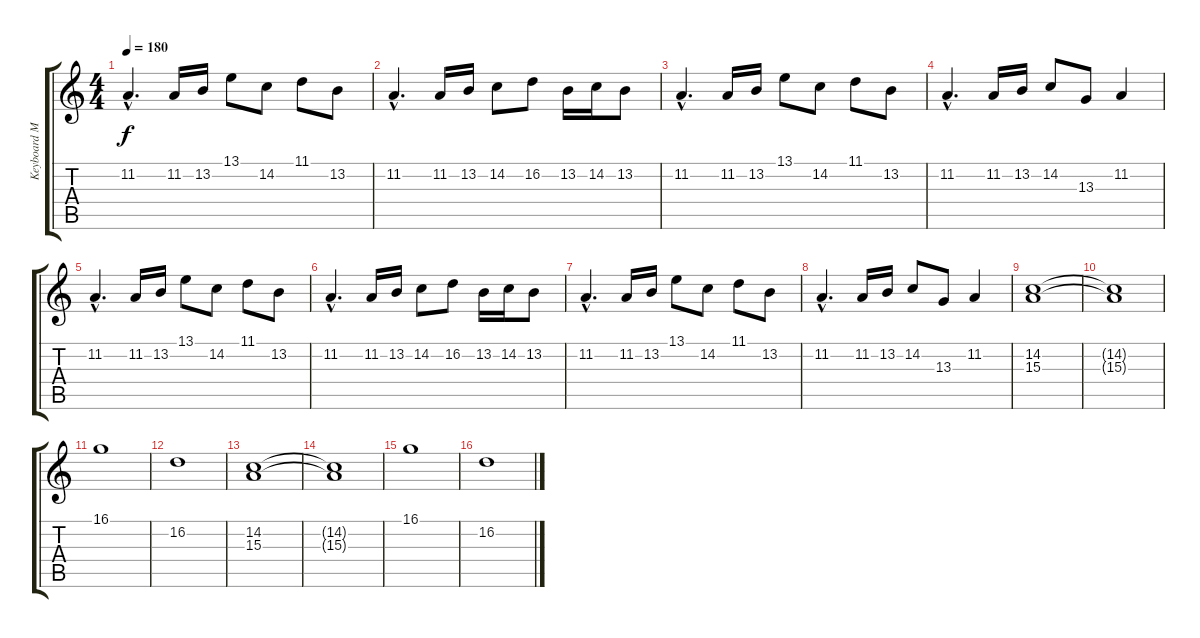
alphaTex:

\track ("Keyboard Melodies" "Keyboard M") {instrument stringensemble1}
\staff {score tabs}
\tuning (Eb4 Bb3 Gb3 Db3 Ab2 Eb2) {hide}
\ts (4 4)
\tempo 180
\clef g2
\ks c
11.2{hac}.4{d dy f instrument orchestralharp} 11.2.16 13.2.16 13.1.8 14.2.8 11.1.8 13.2.8 |
11.2{hac}.4{d} 11.2.16 13.2.16 14.2.8 16.2.8 13.2.16 14.2.16 13.2.8 |
11.2{hac}.4{d} 11.2.16 13.2.16 13.1.8 14.2.8 11.1.8 13.2.8 |
11.2{hac}.4{d} 11.2.16 13.2.16 14.2.8 13.3.8 11.2.4 |
11.2{hac}.4{d} 11.2.16 13.2.16 13.1.8 14.2.8 11.1.8 13.2.8 |
11.2{hac}.4{d} 11.2.16 13.2.16 14.2.8 16.2.8 13.2.16 14.2.16 13.2.8 |
11.2{hac}.4{d} 11.2.16 13.2.16 13.1.8 14.2.8 11.1.8 13.2.8 |
11.2{hac}.4{d} 11.2.16 13.2.16 14.2.8 13.3.8 11.2.4 |
(14.2 15.3).1{instrument frenchhorn} |
(14.2{t} 15.3{t}).1 |
16.1.1 |
16.2.1 |
(14.2 15.3).1 |
(14.2{t} 15.3{t}).1 |
16.1.1 |
16.2.1
